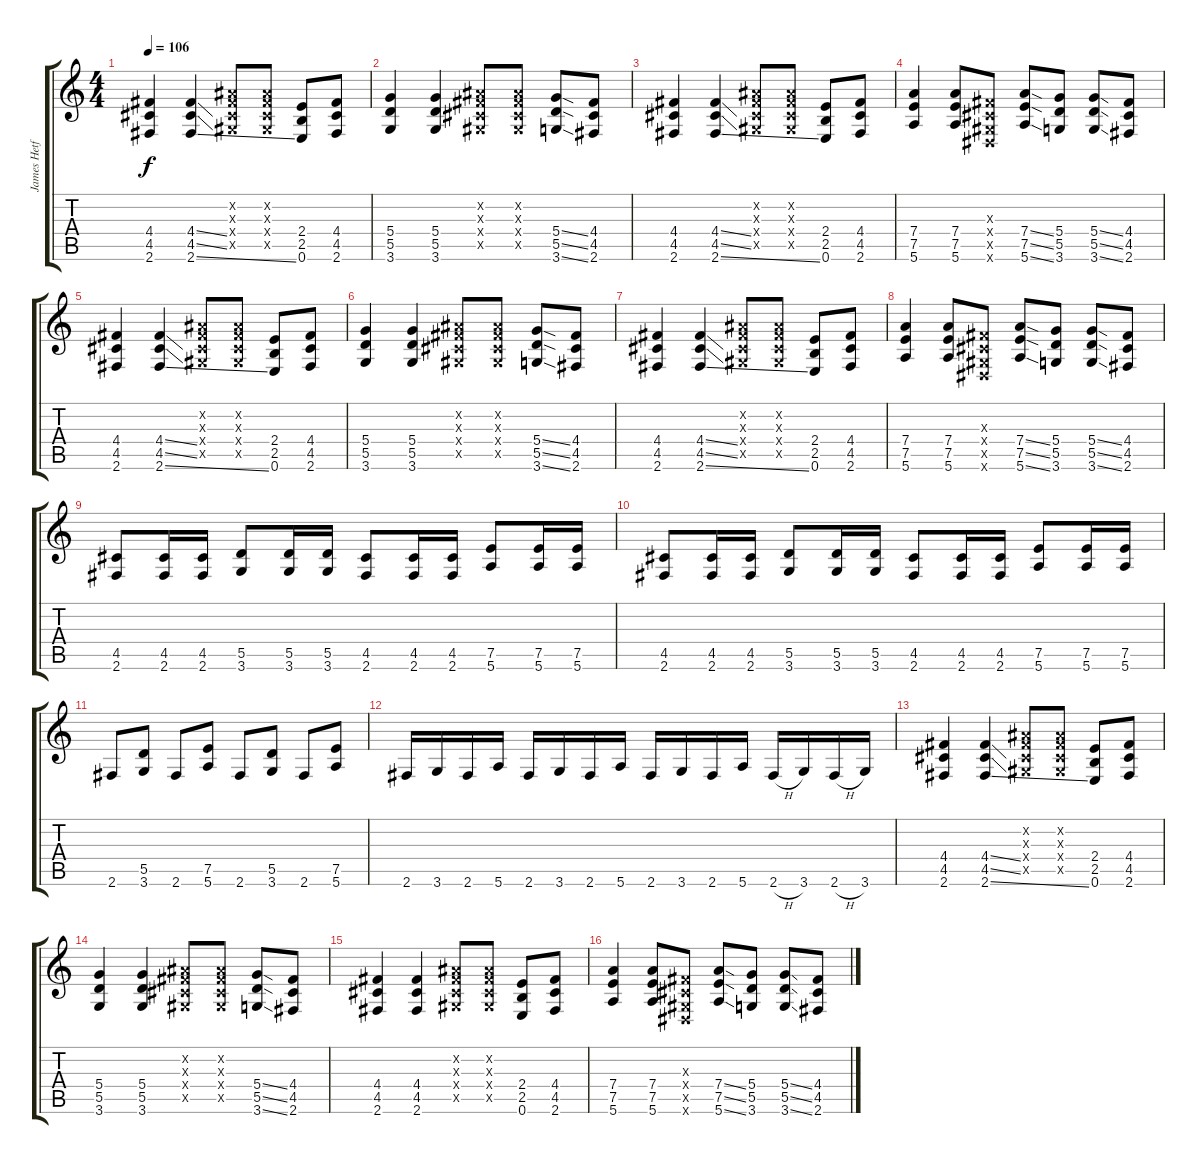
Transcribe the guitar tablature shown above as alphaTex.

\track ("James Hetfield" "James Hetf") {instrument distortionguitar}
\staff {score tabs}
\tuning (E4 B3 G3 D3 A2 E2) {hide}
\ts (4 4)
\tempo 106
\clef g2
\ks c
(4.4 4.5 2.6).4{dy f} (4.4{ss} 4.5{ss} 2.6{ss}).4 (-1.2{x} -1.3{x} -1.4{x} -1.5{x}).8 (-1.2{x} -1.3{x} -1.4{x} -1.5{x}).8 (2.4 2.5 0.6).8 (4.4 4.5 2.6).8 |
(5.4 5.5 3.6).4 (5.4 5.5 3.6).4 (-1.2{x} -1.3{x} -1.4{x} -1.5{x}).8 (-1.2{x} -1.3{x} -1.4{x} -1.5{x}).8 (5.4{ss} 5.5{ss} 3.6{ss}).8 (4.4 4.5 2.6).8 |
(4.4 4.5 2.6).4 (4.4{ss} 4.5{ss} 2.6{ss}).4 (-1.2{x} -1.3{x} -1.4{x} -1.5{x}).8 (-1.2{x} -1.3{x} -1.4{x} -1.5{x}).8 (2.4 2.5 0.6).8 (4.4 4.5 2.6).8 |
(7.4 7.5 5.6).4 (7.4 7.5 5.6).8 (-1.3{x} -1.4{x} -1.5{x} -1.6{x}).8 (7.4{ss} 7.5{ss} 5.6{ss}).8 (5.4 5.5 3.6).8 (5.4{ss} 5.5{ss} 3.6{ss}).8 (4.4 4.5 2.6).8 |
(4.4 4.5 2.6).4 (4.4{ss} 4.5{ss} 2.6{ss}).4 (-1.2{x} -1.3{x} -1.4{x} -1.5{x}).8 (-1.2{x} -1.3{x} -1.4{x} -1.5{x}).8 (2.4 2.5 0.6).8 (4.4 4.5 2.6).8 |
(5.4 5.5 3.6).4 (5.4 5.5 3.6).4 (-1.2{x} -1.3{x} -1.4{x} -1.5{x}).8 (-1.2{x} -1.3{x} -1.4{x} -1.5{x}).8 (5.4{ss} 5.5{ss} 3.6{ss}).8 (4.4 4.5 2.6).8 |
(4.4 4.5 2.6).4 (4.4{ss} 4.5{ss} 2.6{ss}).4 (-1.2{x} -1.3{x} -1.4{x} -1.5{x}).8 (-1.2{x} -1.3{x} -1.4{x} -1.5{x}).8 (2.4 2.5 0.6).8 (4.4 4.5 2.6).8 |
(7.4 7.5 5.6).4 (7.4 7.5 5.6).8 (-1.3{x} -1.4{x} -1.5{x} -1.6{x}).8 (7.4{ss} 7.5{ss} 5.6{ss}).8 (5.4 5.5 3.6).8 (5.4{ss} 5.5{ss} 3.6{ss}).8 (4.4 4.5 2.6).8 |
(4.5 2.6).8 (4.5 2.6).16 (4.5 2.6).16 (5.5 3.6).8 (5.5 3.6).16 (5.5 3.6).16 (4.5 2.6).8 (4.5 2.6).16 (4.5 2.6).16 (7.5 5.6).8 (7.5 5.6).16 (7.5 5.6).16 |
(4.5 2.6).8 (4.5 2.6).16 (4.5 2.6).16 (5.5 3.6).8 (5.5 3.6).16 (5.5 3.6).16 (4.5 2.6).8 (4.5 2.6).16 (4.5 2.6).16 (7.5 5.6).8 (7.5 5.6).16 (7.5 5.6).16 |
2.6.8 (5.5 3.6).8 2.6.8 (7.5 5.6).8 2.6.8 (5.5 3.6).8 2.6.8 (7.5 5.6).8 |
2.6.16 3.6.16 2.6.16 5.6.16 2.6.16 3.6.16 2.6.16 5.6.16 2.6.16 3.6.16 2.6.16 5.6.16 2.6{h}.16 3.6.16 2.6{h}.16 3.6.16 |
(4.4 4.5 2.6).4 (4.4{ss} 4.5{ss} 2.6{ss}).4 (-1.2{x} -1.3{x} -1.4{x} -1.5{x}).8 (-1.2{x} -1.3{x} -1.4{x} -1.5{x}).8 (2.4 2.5 0.6).8 (4.4 4.5 2.6).8 |
(5.4 5.5 3.6).4 (5.4 5.5 3.6).4 (-1.2{x} -1.3{x} -1.4{x} -1.5{x}).8 (-1.2{x} -1.3{x} -1.4{x} -1.5{x}).8 (5.4{ss} 5.5{ss} 3.6{ss}).8 (4.4 4.5 2.6).8 |
(4.4 4.5 2.6).4 (4.4 4.5 2.6).4 (-1.2{x} -1.3{x} -1.4{x} -1.5{x}).8 (-1.2{x} -1.3{x} -1.4{x} -1.5{x}).8 (2.4 2.5 0.6).8 (4.4 4.5 2.6).8 |
(7.4 7.5 5.6).4 (7.4 7.5 5.6).8 (-1.3{x} -1.4{x} -1.5{x} -1.6{x}).8 (7.4{ss} 7.5{ss} 5.6{ss}).8 (5.4 5.5 3.6).8 (5.4{ss} 5.5{ss} 3.6{ss}).8 (4.4 4.5 2.6).8
